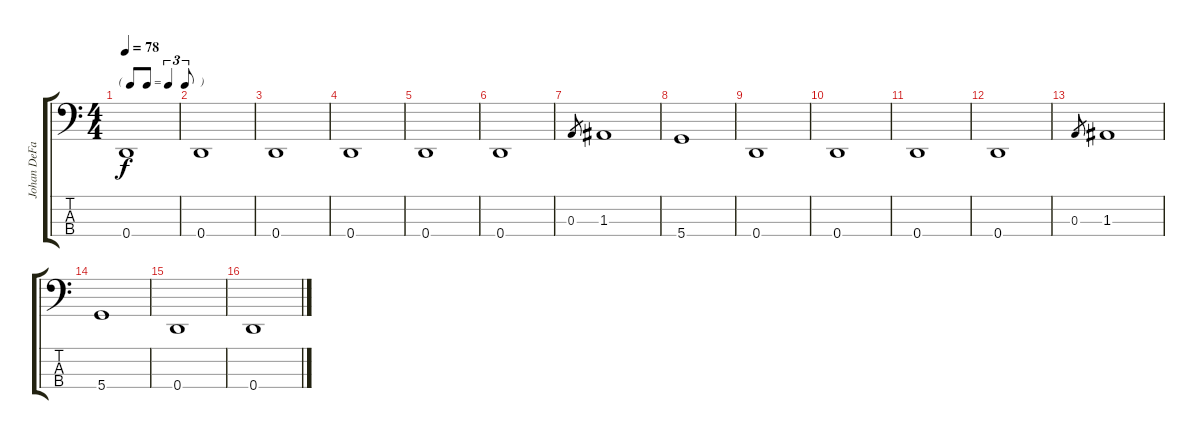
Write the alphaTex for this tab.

\track ("Johan DeFarfalla - Bass" "Johan DeFa") {instrument fretlessbass}
\staff {score tabs}
\tuning (G2 D2 A1 D1) {hide}
\ts (4 4)
\tf triplet8th
\tempo 78
\clef f4
\ks c
0.4.1{dy f} |
0.4.1 |
0.4.1 |
0.4.1 |
0.4.1 |
0.4.1 |
0.3.8{gr} 1.3.1 |
5.4.1 |
0.4.1 |
0.4.1 |
0.4.1 |
0.4.1 |
0.3.8{gr} 1.3.1 |
5.4.1 |
0.4.1 |
0.4.1
